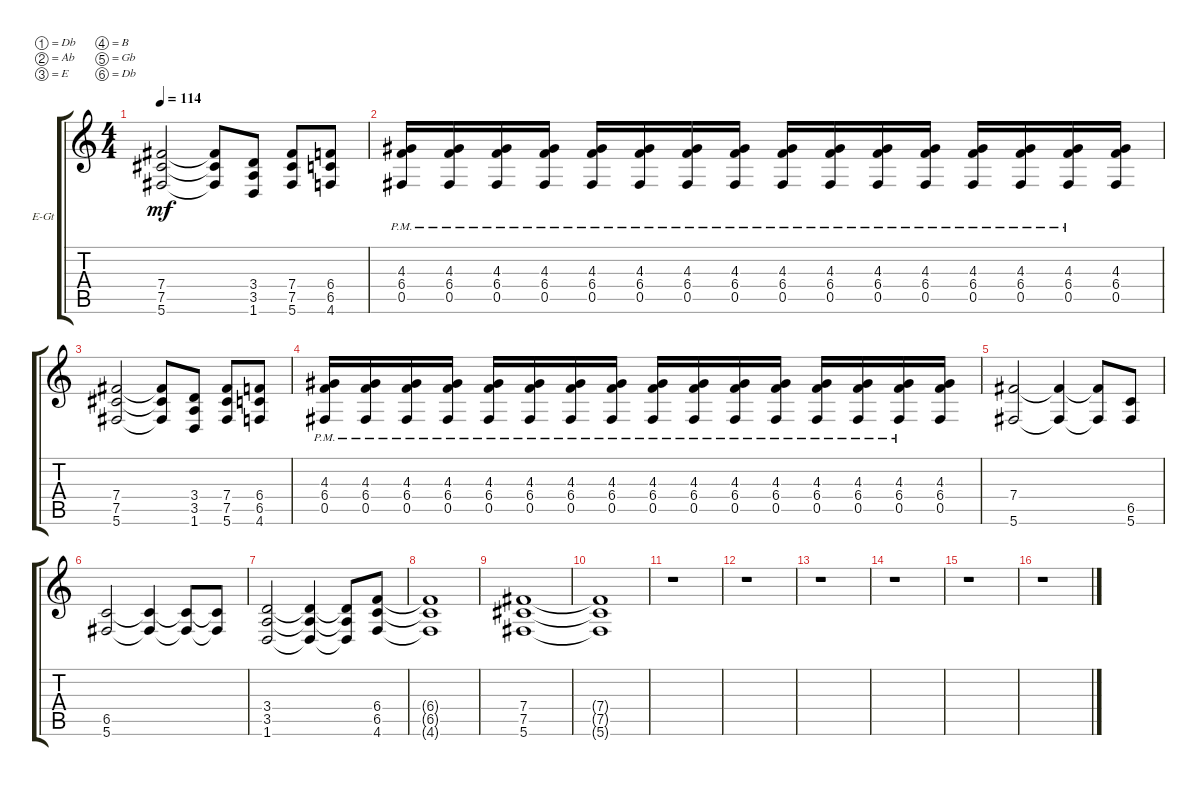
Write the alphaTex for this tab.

\defaultSystemsLayout 4
\bracketExtendMode groupsimilarinstruments
\firstSystemTrackNameOrientation horizontal
\otherSystemsTrackNameOrientation horizontal
\track ("Electric Guitar Nergal" "E-Gt") {instrument distortionguitar}
\staff {score tabs}
\tuning (Db4 Ab3 E3 B2 Gb2 Db2)
\ts (4 4)
\tempo 114
\clef g2
\ks c
(5.6 7.5 7.4).2{dy mf} (5.6{t} 7.5{t} 7.4{t}).8 (1.6 3.5 3.4).8 (5.6 7.5 7.4).8 (6.5 4.6 6.4).8 |
(4.3{pm} 6.4{pm} 0.5{pm}).16 (0.5{pm} 6.4{pm} 4.3{pm}).16 (4.3{pm} 6.4{pm} 0.5{pm}).16 (0.5{pm} 6.4{pm} 4.3{pm}).16 (4.3{pm} 6.4{pm} 0.5{pm}).16 (0.5{pm} 6.4{pm} 4.3{pm}).16 (4.3{pm} 6.4{pm} 0.5{pm}).16 (0.5{pm} 6.4{pm} 4.3{pm}).16 (4.3{pm} 6.4{pm} 0.5{pm}).16 (0.5{pm} 6.4{pm} 4.3{pm}).16 (4.3{pm} 6.4{pm} 0.5{pm}).16 (0.5{pm} 6.4{pm} 4.3{pm}).16 (4.3{pm} 6.4{pm} 0.5{pm}).16 (0.5{pm} 6.4{pm} 4.3{pm}).16 (4.3{pm} 6.4{pm} 0.5{pm}).16 (4.3 6.4 0.5).16 |
(5.6 7.5 7.4).2 (7.4{t} 7.5{t} 5.6{t}).8 (1.6 3.5 3.4).8 (5.6 7.5 7.4).8 (4.6 6.5 6.4).8 |
(4.3{pm} 6.4{pm} 0.5{pm}).16 (0.5{pm} 6.4{pm} 4.3{pm}).16 (4.3{pm} 6.4{pm} 0.5{pm}).16 (0.5{pm} 6.4{pm} 4.3{pm}).16 (4.3{pm} 6.4{pm} 0.5{pm}).16 (0.5{pm} 6.4{pm} 4.3{pm}).16 (4.3{pm} 6.4{pm} 0.5{pm}).16 (0.5{pm} 6.4{pm} 4.3{pm}).16 (4.3{pm} 6.4{pm} 0.5{pm}).16 (0.5{pm} 6.4{pm} 4.3{pm}).16 (4.3{pm} 6.4{pm} 0.5{pm}).16 (0.5{pm} 6.4{pm} 4.3{pm}).16 (4.3{pm} 6.4{pm} 0.5{pm}).16 (0.5{pm} 6.4{pm} 4.3{pm}).16 (4.3{pm} 6.4{pm} 0.5{pm}).16 (4.3 6.4 0.5).16 |
(5.6 7.4).2 (7.4{t} 5.6{t}).4 (7.4{t} 5.6{t}).8 (5.6 6.5).8 |
(5.6 6.5).2 (6.5{t} 5.6{t}).4 (5.6{t} 6.5{t}).8 (6.5{t} 5.6{t}).8 |
(1.6 3.5 3.4).2 (3.4{t} 3.5{t} 1.6{t}).4 (3.4{t} 3.5{t} 1.6{t}).8 (6.4 6.5 4.6).8 |
(4.6{t} 6.5{t} 6.4{t}).1 |
(5.6 7.5 7.4).1 |
(5.6{t} 7.5{t} 7.4{t}).1 |
r.1 |
r.1 |
r.1 |
r.1 |
r.1 |
r.1
